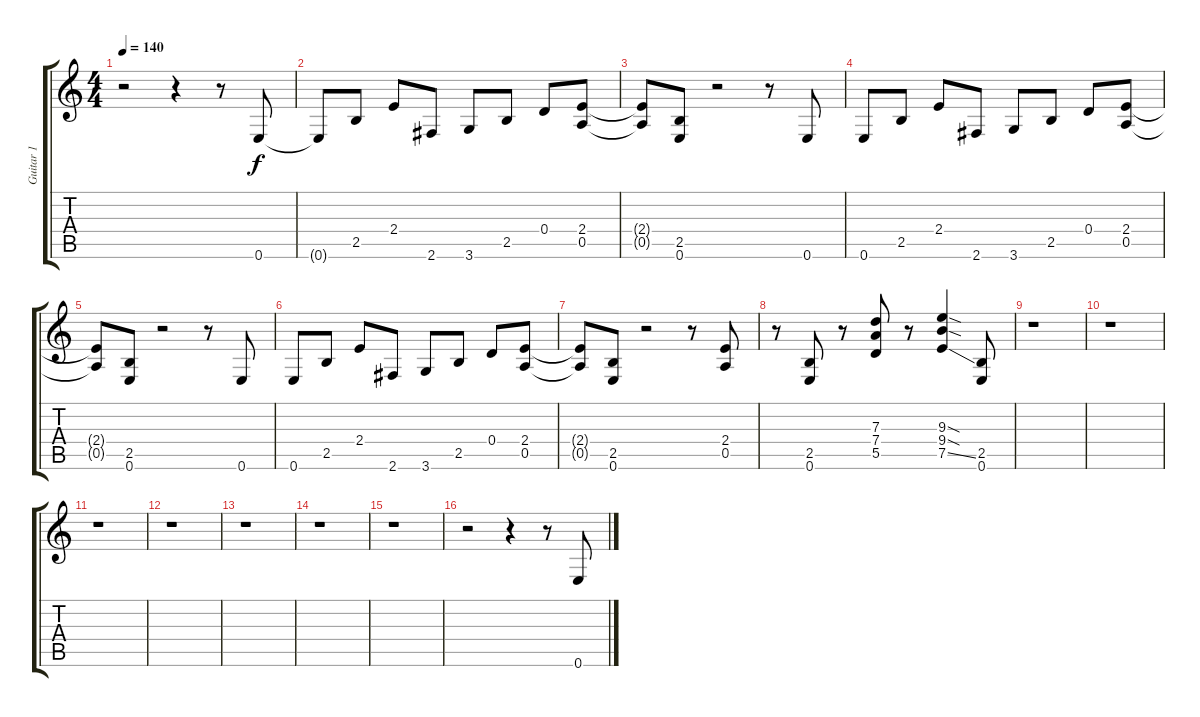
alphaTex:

\track ("Guitar 1            " "Guitar 1  ") {instrument distortionguitar}
\staff {score tabs}
\tuning (E4 B3 G3 D3 A2 E2) {hide}
\ts (4 4)
\tempo 140
\clef g2
\ks c
r.2{dy f instrument distortionguitar} r.4 r.8 0.6.8 |
0.6{t}.8 2.5.8 2.4.8 2.6.8 3.6.8 2.5.8 0.4.8 (2.4 0.5).8 |
(2.4{t} 0.5{t}).8 (2.5 0.6).8 r.2 r.8 0.6.8 |
0.6.8 2.5.8 2.4.8 2.6.8 3.6.8 2.5.8 0.4.8 (2.4 0.5).8 |
(2.4{t} 0.5{t}).8 (2.5 0.6).8 r.2 r.8 0.6.8 |
0.6.8 2.5.8 2.4.8 2.6.8 3.6.8 2.5.8 0.4.8 (2.4 0.5).8 |
(2.4{t} 0.5{t}).8 (2.5 0.6).8 r.2 r.8 (2.4 0.5).8 |
r.8 (2.5 0.6).8 r.8 (7.3 7.4 5.5).8 r.8 (9.3{sod} 9.4{sod} 7.5{ss}).4 (2.5 0.6).8 |
r.1 |
r.1 |
r.1 |
r.1 |
r.1 |
r.1 |
r.1 |
r.2 r.4 r.8 0.6.8
